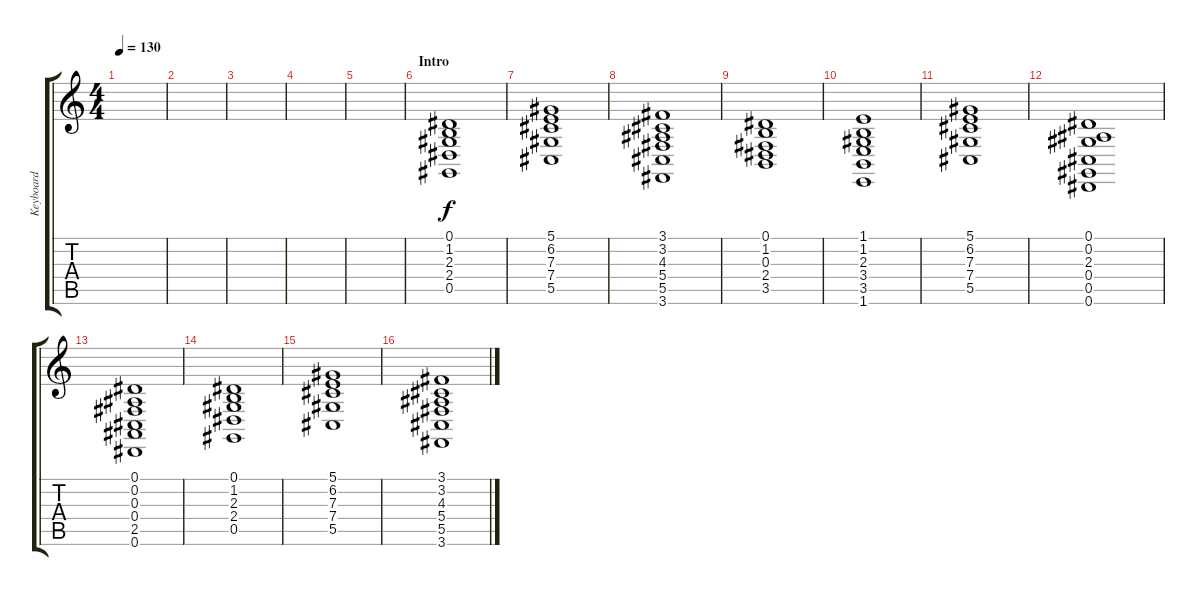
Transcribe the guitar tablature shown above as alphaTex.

\track ("Keyboard" "Keyboard") {instrument stringensemble1}
\staff {score tabs}
\tuning (Eb4 Bb3 Gb3 Db3 Ab2 Eb2) {hide}
\ts (4 4)
\tempo 130
\clef g2
\ks c
|
|
|
|
|
\section ("" "Intro")
(0.1 1.2 2.3 2.4 0.5).1 |
(5.1 6.2 7.3 7.4 5.5).1 |
(3.1 3.2 4.3 5.4 5.5 3.6).1 |
(0.1 1.2 0.3 2.4 3.5).1 |
(1.1 1.2 2.3 3.4 3.5 1.6).1 |
(5.1 6.2 7.3 7.4 5.5).1 |
(0.1 0.2 2.3 0.4 0.5 0.6).1 |
(0.1 0.2 0.3 0.4 2.5 0.6).1 |
(0.1 1.2 2.3 2.4 0.5).1 |
(5.1 6.2 7.3 7.4 5.5).1 |
(3.1 3.2 4.3 5.4 5.5 3.6).1
